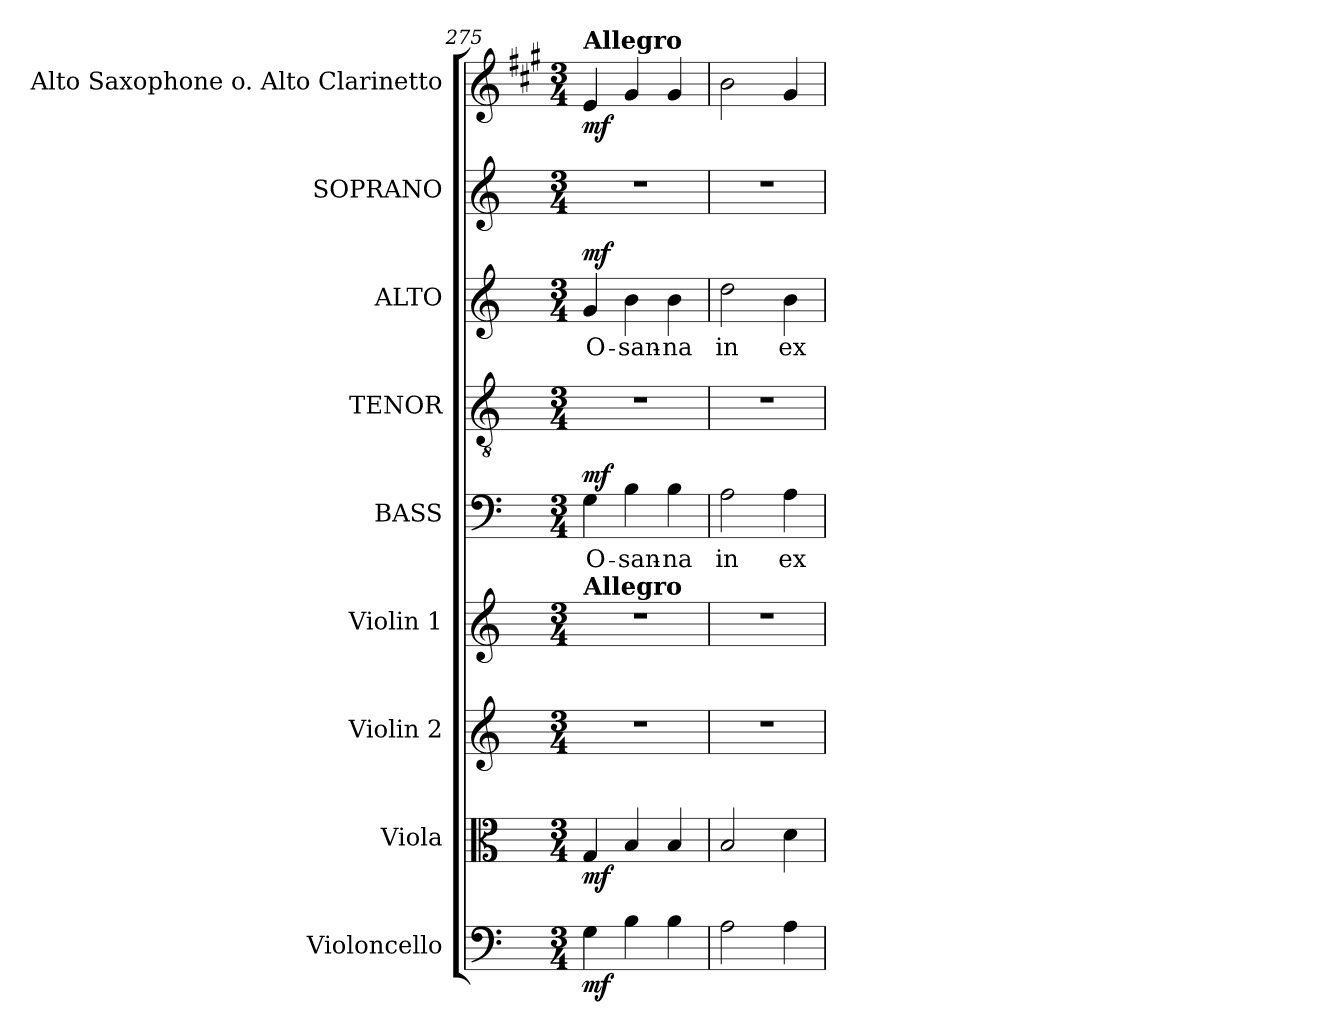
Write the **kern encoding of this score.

**kern	**dynam	**kern	**dynam	**kern	**kern	**kern	**text	**dynam	**kern	**kern	**text	**dynam	**kern	**kern	**dynam
*part9	*part9	*part8	*part8	*part7	*part6	*part5	*part5	*part5	*part4	*part3	*part3	*part3	*part2	*part1	*part1
*staff9	*staff9	*staff8	*staff8	*staff7	*staff6	*staff5	*staff5	*staff5	*staff4	*staff3	*staff3	*staff3	*staff2	*staff1	*staff1
*I"Violoncello	*	*I"Viola	*	*I"Violin 2	*I"Violin 1	*I"BASS	*	*	*I"TENOR	*I"ALTO	*	*	*I"SOPRANO	*I"Alto Saxophone o. Alto Clarinetto	*
*I'Vc.	*	*I'Vla.	*	*I'Vln. 2	*I'Vln. 1	*I'B.	*	*	*I'T.	*I'A.	*	*	*I'S.	*I'Alto Sax. o. Alto Clar.	*
!!LO:LB:g=z
*clefF4	*	*clefC3	*	*clefG2	*clefG2	*clefF4	*	*	*clefGv2	*clefG2	*	*	*clefG2	*clefG2	*
*	*	*	*	*	*	*	*	*	*ITrd7c12	*	*	*	*	*ITrd5c9	*
*k[]	*	*k[]	*	*k[]	*k[]	*k[]	*	*	*k[]	*k[]	*	*	*k[]	*k[]	*
*C:	*	*C:	*	*C:	*C:	*C:	*	*	*C:	*C:	*	*	*C:	*C:	*
*M3/4	*	*M3/4	*	*M3/4	*M3/4	*M3/4	*	*	*M3/4	*M3/4	*	*	*M3/4	*M3/4	*
*MM120	*	*MM120	*	*MM120	*MM120	*MM120	*	*	*MM120	*MM120	*	*	*MM120	*MM120	*
=275	=275	=275	=275	=275	=275	=275	=275	=275	=275	=275	=275	=275	=275	=275	=275
!	!	!	!	!LO:N:vis=1	!LO:N:vis=1	!	!	!	!	!	!	!	!	!	!
!	!	!	!	!	!	!	!LO:LY:b:color=#000000	!	!LO:N:vis=1	!	!	!	!	!	!
!	!	!	!	!	!	!	!	!	!	!	!	!	!	!LO:TX:a:B:t=Allegro	!
!	!	!	!	!	!LO:TX:a:B:t=Allegro	!	!	!	!	!	!	!	!	!	!
!	!	!	!	!	!	!	!	!	!	!	!LO:LY:b:color=#000000	!	!LO:N:vis=1	!	!
4Gi\	mf	4Gi/	mf	2.r	2.r	4Gi\	O-	mf	2.r	4gi/	O-	mf	2.r	4Gi/	mf
!	!	!	!	!	!	!	!LO:LY:b:color=#000000	!	!	!	!	!	!	!	!
!	!	!	!	!	!	!	!	!	!	!	!LO:LY:b:color=#000000	!	!	!	!
4Bi\	.	4Bi/	.	.	.	4Bi\	-san-	.	.	4bi\	-san-	.	.	4Bi/	.
!	!	!	!	!	!	!	!LO:LY:b:color=#000000	!	!	!	!	!	!	!	!
!	!	!	!	!	!	!	!	!	!	!	!LO:LY:b:color=#000000	!	!	!	!
4Bi\	.	4Bi/	.	.	.	4Bi\	-na	.	.	4bi\	-na	.	.	4Bi/	.
=276	=276	=276	=276	=276	=276	=276	=276	=276	=276	=276	=276	=276	=276	=276	=276
!	!	!	!	!LO:N:vis=1	!LO:N:vis=1	!	!	!	!	!	!	!	!	!	!
!	!	!	!	!	!	!	!LO:LY:b:color=#000000	!	!LO:N:vis=1	!	!	!	!	!	!
!	!	!	!	!	!	!	!	!	!	!	!LO:LY:b:color=#000000	!	!LO:N:vis=1	!	!
2Ai\	.	2Bi/	.	2.r	2.r	2Ai\	in	.	2.r	2ddi\	in	.	2.r	2di\	.
!	!	!	!	!	!	!	!LO:LY:b:color=#000000	!	!	!	!	!	!	!	!
!	!	!	!	!	!	!	!	!	!	!	!LO:LY:b:color=#000000	!	!	!	!
4Ai\	.	4di\	.	.	.	4Ai\	ex-	.	.	4bi\	ex-	.	.	4Bi/	.
=	=	=	=	=	=	=	=	=	=	=	=	=	=	=	=
*-	*-	*-	*-	*-	*-	*-	*-	*-	*-	*-	*-	*-	*-	*-	*-
